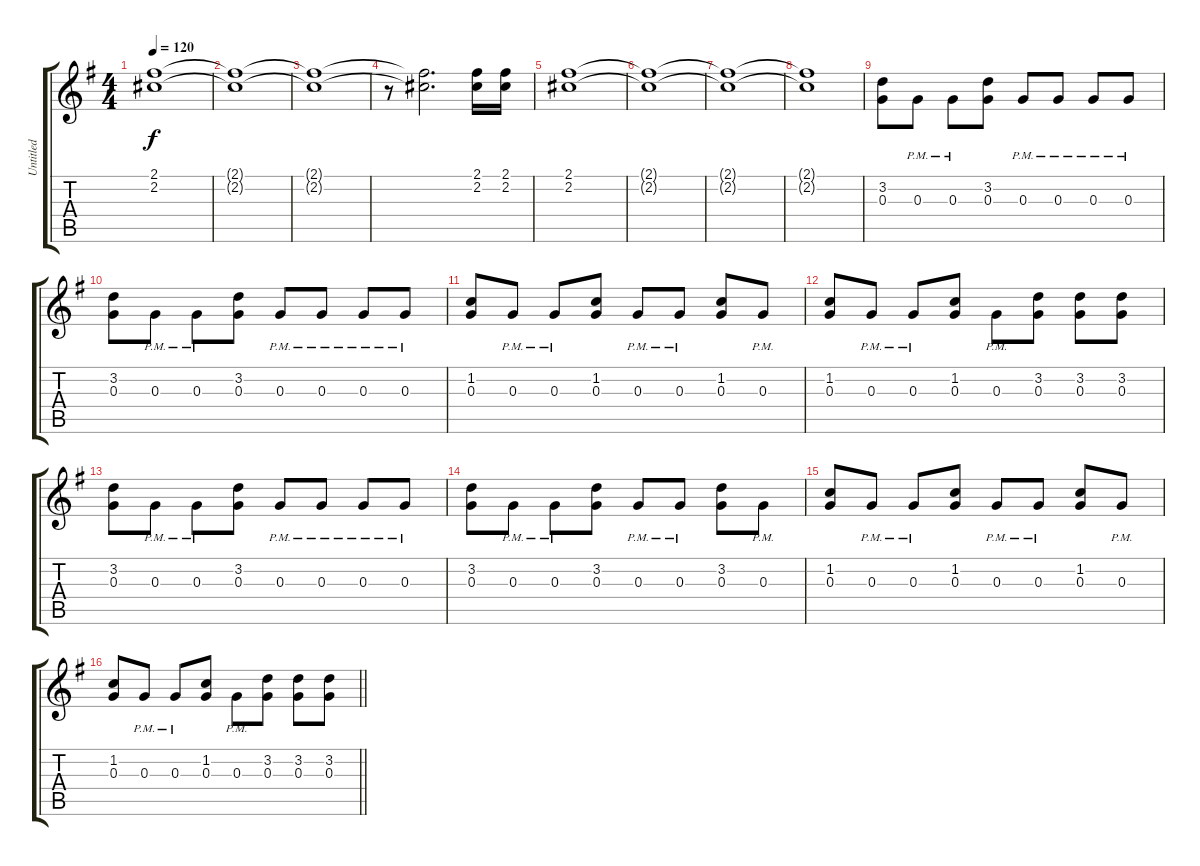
\track ("Untitled" "Untitled") {instrument acousticguitarnylon}
\staff {score tabs}
\tuning (E4 B3 G3 D3 A2 E2) {hide}
\ts (4 4)
\tempo 120
\clef g2
\ks g
(2.1 2.2).1{dy f} |
(2.1{t} 2.2{t}).1 |
(2.1{t} 2.2{t}).1 |
r.8 (2.1{t} 2.2{t}).2{d} (2.1 2.2).16 (2.1 2.2).16 |
(2.1 2.2).1 |
(2.1{t} 2.2{t}).1 |
(2.1{t} 2.2{t}).1 |
(2.1{t} 2.2{t}).1 |
(3.2 0.3).8 0.3{pm}.8 0.3{pm}.8 (3.2 0.3).8 0.3{pm}.8 0.3{pm}.8 0.3{pm}.8 0.3{pm}.8 |
(3.2 0.3).8 0.3{pm}.8 0.3{pm}.8 (3.2 0.3).8 0.3{pm}.8 0.3{pm}.8 0.3{pm}.8 0.3{pm}.8 |
(1.2 0.3).8 0.3{pm}.8 0.3{pm}.8 (1.2 0.3).8 0.3{pm}.8 0.3{pm}.8 (1.2 0.3).8 0.3{pm}.8 |
(1.2 0.3).8 0.3{pm}.8 0.3{pm}.8 (1.2 0.3).8 0.3{pm}.8 (3.2 0.3).8 (3.2 0.3).8 (3.2 0.3).8 |
(3.2 0.3).8 0.3{pm}.8 0.3{pm}.8 (3.2 0.3).8 0.3{pm}.8 0.3{pm}.8 0.3{pm}.8 0.3{pm}.8 |
(3.2 0.3).8 0.3{pm}.8 0.3{pm}.8 (3.2 0.3).8 0.3{pm}.8 0.3{pm}.8 (3.2 0.3).8 0.3{pm}.8 |
(1.2 0.3).8 0.3{pm}.8 0.3{pm}.8 (1.2 0.3).8 0.3{pm}.8 0.3{pm}.8 (1.2 0.3).8 0.3{pm}.8 |
\barLineRight lightlight
(1.2 0.3).8 0.3{pm}.8 0.3{pm}.8 (1.2 0.3).8 0.3{pm}.8 (3.2 0.3).8 (3.2 0.3).8 (3.2 0.3).8
